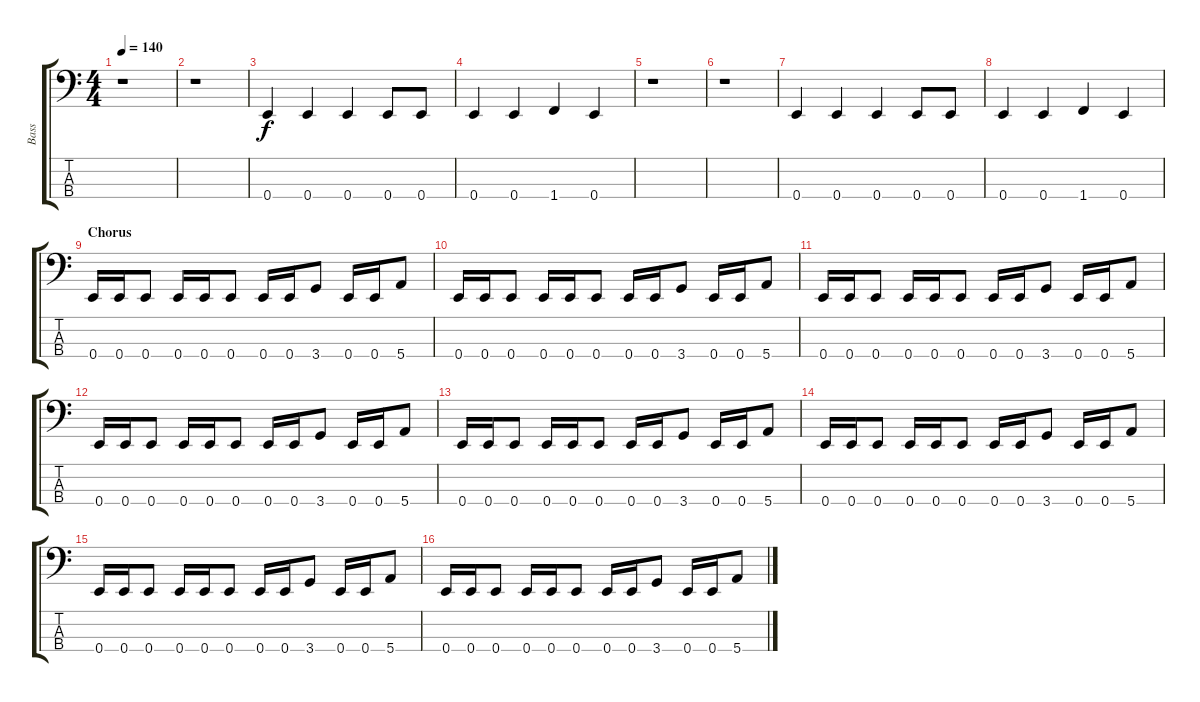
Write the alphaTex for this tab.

\track ("Bass" "Bass") {instrument electricbasspick}
\staff {score tabs}
\tuning (G2 D2 A1 E1) {hide}
\ts (4 4)
\tempo 140
\clef f4
\ks c
r.1{dy f} |
r.1 |
0.4.4 0.4.4 0.4.4 0.4.8 0.4.8 |
0.4.4 0.4.4 1.4.4 0.4.4 |
r.1 |
r.1 |
0.4.4 0.4.4 0.4.4 0.4.8 0.4.8 |
0.4.4 0.4.4 1.4.4 0.4.4 |
\section ("" "Chorus")
0.4.16 0.4.16 0.4.8 0.4.16 0.4.16 0.4.8 0.4.16 0.4.16 3.4.8 0.4.16 0.4.16 5.4.8 |
0.4.16 0.4.16 0.4.8 0.4.16 0.4.16 0.4.8 0.4.16 0.4.16 3.4.8 0.4.16 0.4.16 5.4.8 |
0.4.16 0.4.16 0.4.8 0.4.16 0.4.16 0.4.8 0.4.16 0.4.16 3.4.8 0.4.16 0.4.16 5.4.8 |
0.4.16 0.4.16 0.4.8 0.4.16 0.4.16 0.4.8 0.4.16 0.4.16 3.4.8 0.4.16 0.4.16 5.4.8 |
0.4.16 0.4.16 0.4.8 0.4.16 0.4.16 0.4.8 0.4.16 0.4.16 3.4.8 0.4.16 0.4.16 5.4.8 |
0.4.16 0.4.16 0.4.8 0.4.16 0.4.16 0.4.8 0.4.16 0.4.16 3.4.8 0.4.16 0.4.16 5.4.8 |
0.4.16 0.4.16 0.4.8 0.4.16 0.4.16 0.4.8 0.4.16 0.4.16 3.4.8 0.4.16 0.4.16 5.4.8 |
0.4.16 0.4.16 0.4.8 0.4.16 0.4.16 0.4.8 0.4.16 0.4.16 3.4.8 0.4.16 0.4.16 5.4.8
